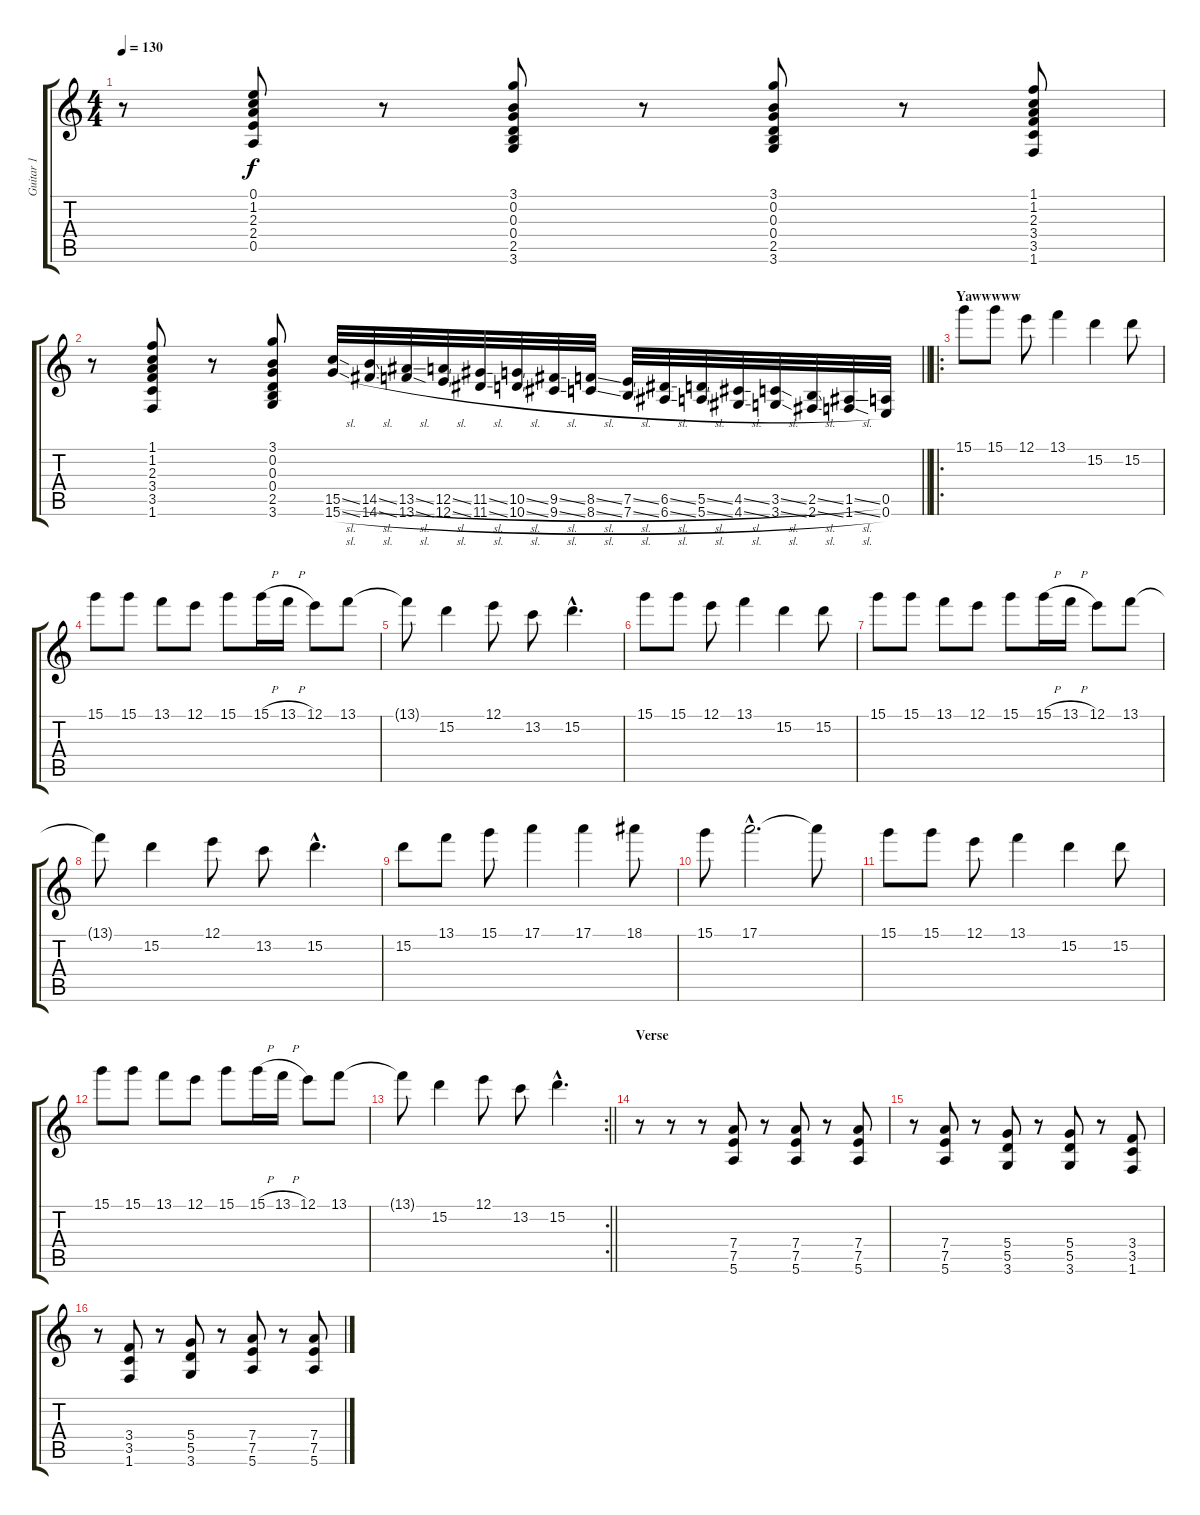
\track ("Guitar 1" "Guitar 1") {instrument acousticguitarsteel}
\staff {score tabs}
\tuning (E4 B3 G3 D3 A2 E2) {hide}
\ts (4 4)
\tempo 130
\clef g2
\ks c
r.8{dy f} (0.1 1.2 2.3 2.4 0.5).8 r.8 (3.1 0.2 0.3 0.4 2.5 3.6).8 r.8 (3.1 0.2 0.3 0.4 2.5 3.6).8 r.8 (1.1 1.2 2.3 3.4 3.5 1.6).8 |
\barLineRight lightlight
r.8 (1.1 1.2 2.3 3.4 3.5 1.6).8 r.8 (3.1 0.2 0.3 0.4 2.5 3.6).8 (15.5{sl} 15.6{sl}).32{instrument distortionguitar} (14.5{sl} 14.6{sl}).32 (13.5{sl} 13.6{sl}).32 (12.5{sl} 12.6{sl}).32 (11.5{sl} 11.6{sl}).32 (10.5{sl} 10.6{sl}).32 (9.5{sl} 9.6{sl}).32 (8.5{sl} 8.6{sl}).32 (7.5{sl} 7.6{sl}).32 (6.5{sl} 6.6{sl}).32 (5.5{sl} 5.6{sl}).32 (4.5{sl} 4.6{sl}).32 (3.5{sl} 3.6{sl}).32 (2.5{sl} 2.6{sl}).32 (1.5{sl} 1.6{sl}).32 (0.5 0.6).32 |
\ro
\section ("" "Yawwwww")
15.1.8 15.1.8 12.1.8 13.1.4 15.2.4 15.2.8 |
15.1.8 15.1.8 13.1.8 12.1.8 15.1.8 15.1{h}.16 13.1{h}.16 12.1.8 13.1.8 |
13.1{t}.8 15.2.4 12.1.8 13.2.8 15.2{hac}.4{d} |
15.1.8 15.1.8 12.1.8 13.1.4 15.2.4 15.2.8 |
15.1.8 15.1.8 13.1.8 12.1.8 15.1.8 15.1{h}.16 13.1{h}.16 12.1.8 13.1.8 |
13.1{t}.8 15.2.4 12.1.8 13.2.8 15.2{hac}.4{d} |
15.2.8 13.1.8 15.1.8 17.1.4 17.1.4 18.1.8 |
15.1.8 17.1{hac}.2{d} 17.1{t}.8 |
15.1.8 15.1.8 12.1.8 13.1.4 15.2.4 15.2.8 |
15.1.8 15.1.8 13.1.8 12.1.8 15.1.8 15.1{h}.16 13.1{h}.16 12.1.8 13.1.8 |
\rc 2
\barLineRight lightlight
13.1{t}.8 15.2.4 12.1.8 13.2.8 15.2{hac}.4{d} |
\section ("" "Verse")
r.8 r.8 r.8 (7.4 7.5 5.6).8 r.8 (7.4 7.5 5.6).8 r.8 (7.4 7.5 5.6).8 |
r.8 (7.4 7.5 5.6).8 r.8 (5.4 5.5 3.6).8 r.8 (5.4 5.5 3.6).8 r.8 (3.4 3.5 1.6).8 |
r.8 (3.4 3.5 1.6).8 r.8 (5.4 5.5 3.6).8 r.8 (7.4 7.5 5.6).8 r.8 (7.4 7.5 5.6).8
